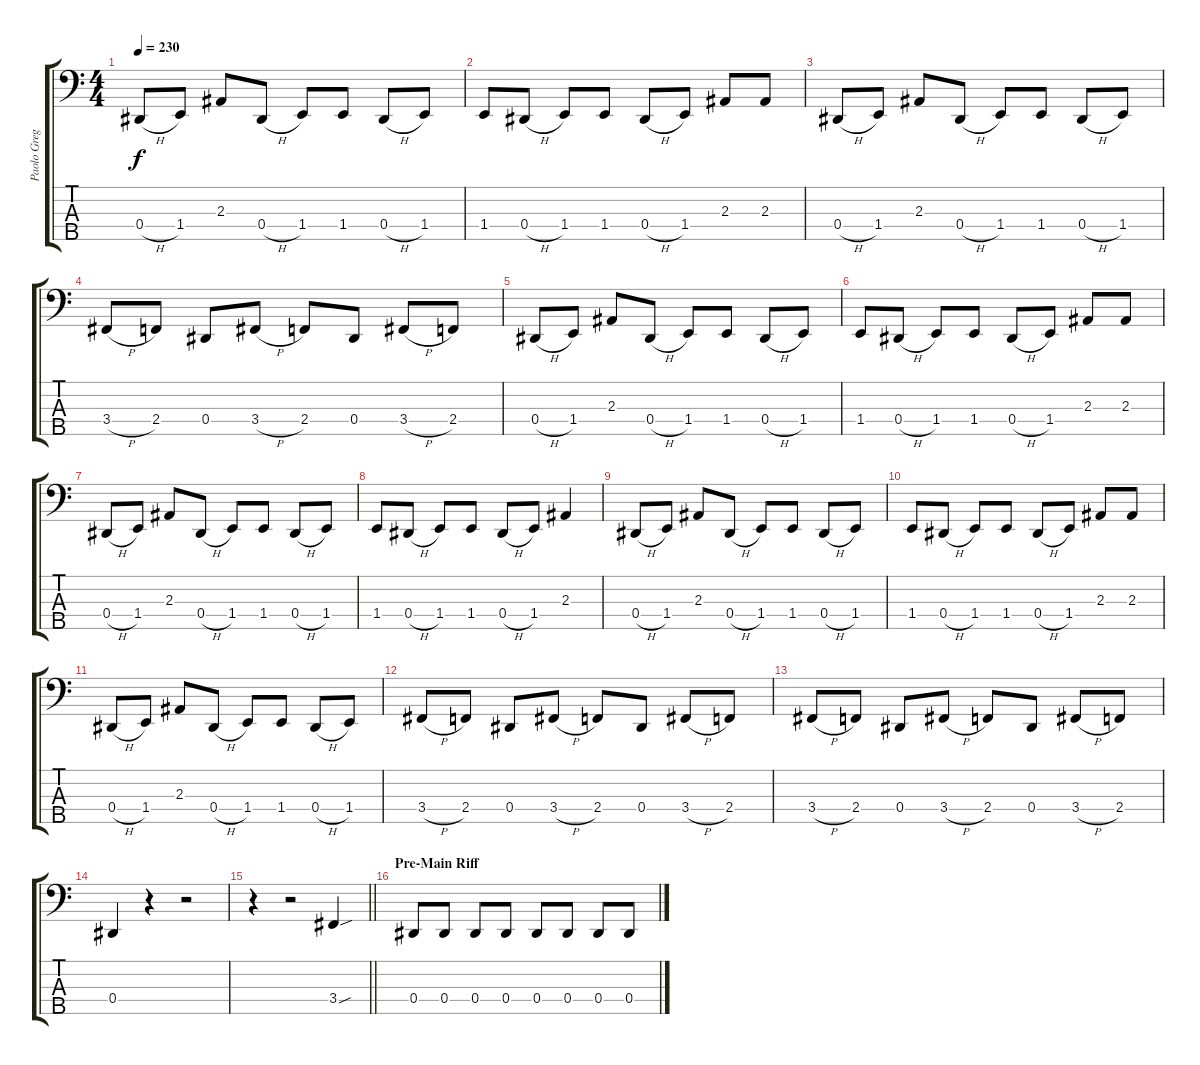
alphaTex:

\track ("Paolo Gregoletto (Bass Guitar)" "Paolo Greg") {instrument electricbasspick}
\staff {score tabs}
\tuning (Gb2 Db2 Ab1 Eb1 Bb0) {hide}
\ts (4 4)
\tempo 230
\clef f4
\ks c
0.4{h}.8{dy f} 1.4.8 2.3.8 0.4{h}.8 1.4.8 1.4.8 0.4{h}.8 1.4.8 |
1.4.8 0.4{h}.8 1.4.8 1.4.8 0.4{h}.8 1.4.8 2.3.8 2.3.8 |
0.4{h}.8 1.4.8 2.3.8 0.4{h}.8 1.4.8 1.4.8 0.4{h}.8 1.4.8 |
3.4{h}.8 2.4.8 0.4.8 3.4{h}.8 2.4.8 0.4.8 3.4{h}.8 2.4.8 |
0.4{h}.8 1.4.8 2.3.8 0.4{h}.8 1.4.8 1.4.8 0.4{h}.8 1.4.8 |
1.4.8 0.4{h}.8 1.4.8 1.4.8 0.4{h}.8 1.4.8 2.3.8 2.3.8 |
0.4{h}.8 1.4.8 2.3.8 0.4{h}.8 1.4.8 1.4.8 0.4{h}.8 1.4.8 |
1.4.8 0.4{h}.8 1.4.8 1.4.8 0.4{h}.8 1.4.8 2.3.4 |
0.4{h}.8 1.4.8 2.3.8 0.4{h}.8 1.4.8 1.4.8 0.4{h}.8 1.4.8 |
1.4.8 0.4{h}.8 1.4.8 1.4.8 0.4{h}.8 1.4.8 2.3.8 2.3.8 |
0.4{h}.8 1.4.8 2.3.8 0.4{h}.8 1.4.8 1.4.8 0.4{h}.8 1.4.8 |
3.4{h}.8 2.4.8 0.4.8 3.4{h}.8 2.4.8 0.4.8 3.4{h}.8 2.4.8 |
3.4{h}.8 2.4.8 0.4.8 3.4{h}.8 2.4.8 0.4.8 3.4{h}.8 2.4.8 |
0.4.4 r.4 r.2 |
\barLineRight lightlight
r.4 r.2 3.4{sou}.4 |
\section ("" "Pre-Main Riff")
0.4.8 0.4.8 0.4.8 0.4.8 0.4.8 0.4.8 0.4.8 0.4.8
